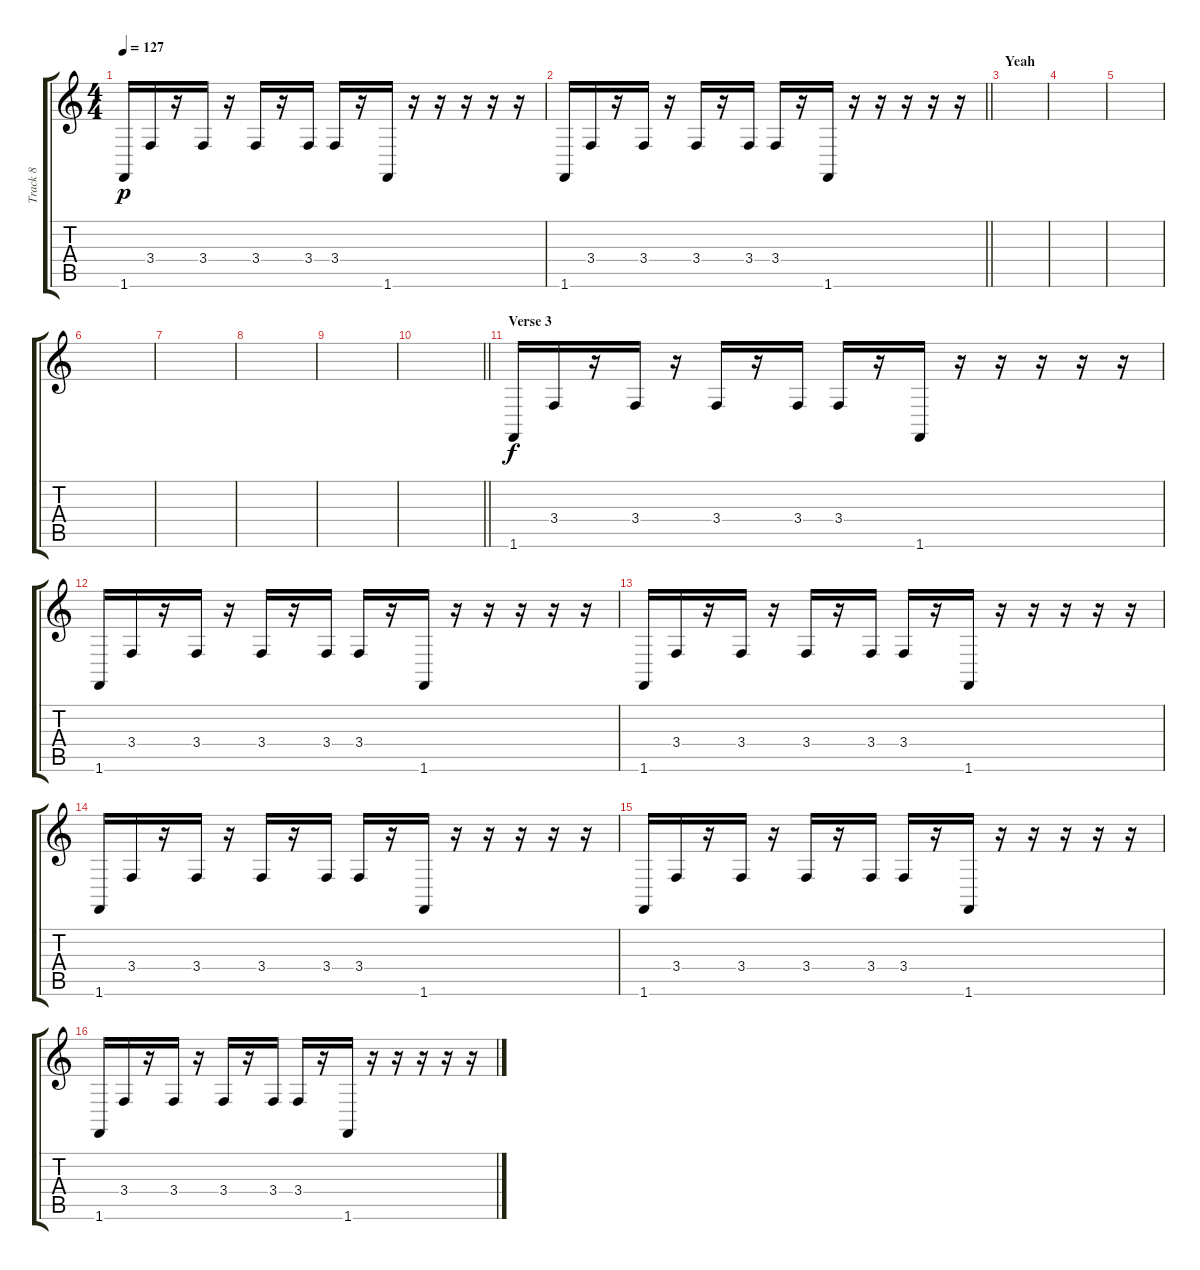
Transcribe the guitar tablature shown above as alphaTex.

\track ("Track 8" "Track 8") {instrument fx7echoes}
\staff {score tabs}
\tuning (E4 B3 G3 D3 A2 E2) {hide}
\ts (4 4)
\tempo 127
\clef g2
\ks c
1.6.16{dy p} 3.4.16 r.16 3.4.16 r.16 3.4.16 r.16 3.4.16 3.4.16 r.16 1.6.16 r.16 r.16 r.16 r.16 r.16 |
\barLineRight lightlight
1.6.16 3.4.16 r.16 3.4.16 r.16 3.4.16 r.16 3.4.16 3.4.16 r.16 1.6.16 r.16 r.16 r.16 r.16 r.16 |
\section ("" "Yeah")
|
|
|
|
|
|
|
\barLineRight lightlight
|
\section ("" "Verse 3")
1.6.16{dy f} 3.4.16 r.16 3.4.16 r.16 3.4.16 r.16 3.4.16 3.4.16 r.16 1.6.16 r.16 r.16 r.16 r.16 r.16 |
1.6.16 3.4.16 r.16 3.4.16 r.16 3.4.16 r.16 3.4.16 3.4.16 r.16 1.6.16 r.16 r.16 r.16 r.16 r.16 |
1.6.16 3.4.16 r.16 3.4.16 r.16 3.4.16 r.16 3.4.16 3.4.16 r.16 1.6.16 r.16 r.16 r.16 r.16 r.16 |
1.6.16 3.4.16 r.16 3.4.16 r.16 3.4.16 r.16 3.4.16 3.4.16 r.16 1.6.16 r.16 r.16 r.16 r.16 r.16 |
1.6.16 3.4.16 r.16 3.4.16 r.16 3.4.16 r.16 3.4.16 3.4.16 r.16 1.6.16 r.16 r.16 r.16 r.16 r.16 |
1.6.16 3.4.16 r.16 3.4.16 r.16 3.4.16 r.16 3.4.16 3.4.16 r.16 1.6.16 r.16 r.16 r.16 r.16 r.16
